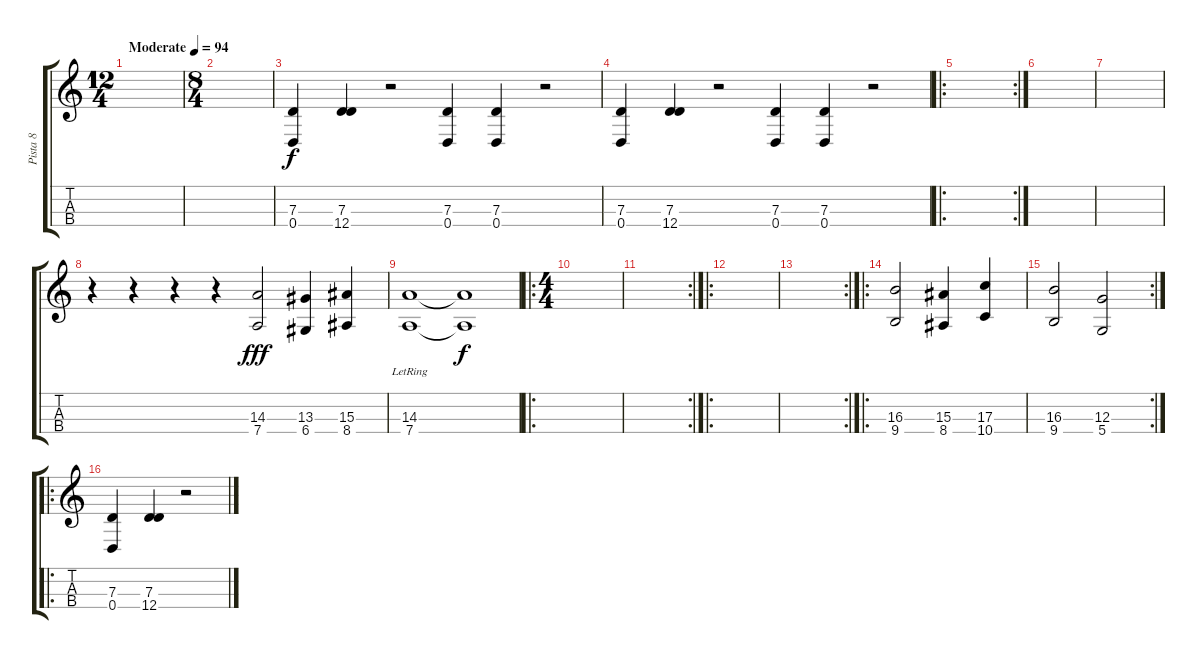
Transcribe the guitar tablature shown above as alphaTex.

\track ("Pista 8" "Pista 8") {instrument stringensemble1}
\staff {score tabs}
\tuning (E4 B3 G3 D3) {hide}
\ts (12 4)
\tempo (94 "Moderate")
\clef g2
\ks c
|
\ts (8 4)
|
(7.3 0.4).4 (7.3 12.4).4 r.2 (7.3 0.4).4 (7.3 0.4).4 r.2 |
(7.3 0.4).4 (7.3 12.4).4 r.2 (7.3 0.4).4 (7.3 0.4).4 r.2 |
\ro
\rc 2
|
|
|
r.4 r.4 r.4 r.4 (14.3 7.4).2{dy fff} (13.3 6.4).4 (15.3 8.4).4 |
(14.3{lr} 7.4).1 (14.3{t} 7.4{t}).1{dy f} |
\ro
\ts (4 4)
|
\rc 2
|
\ro
|
\rc 2
|
\ro
(16.3 9.4).2 (15.3 8.4).4 (17.3 10.4).4 |
\rc 2
(16.3 9.4).2 (12.3 5.4).2 |
\ro
(7.3 0.4).4 (7.3 12.4).4 r.2
